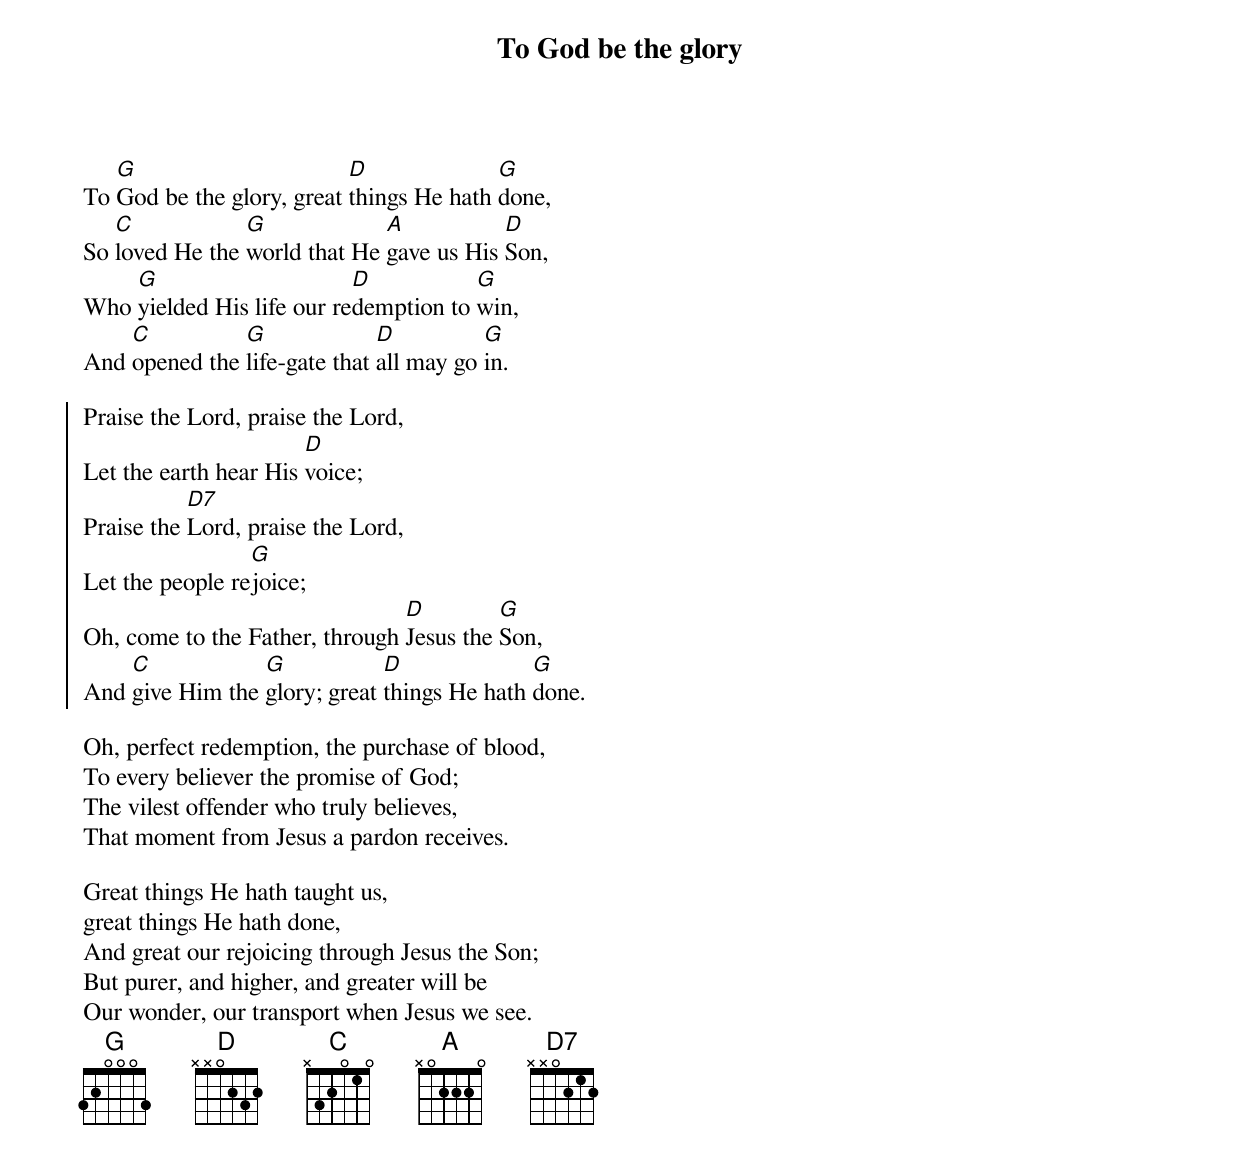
{title: To God be the glory}
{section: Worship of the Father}
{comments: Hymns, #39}

To [G]God be the glory, great [D]things He hath [G]done,
So [C]loved He the [G]world that He [A]gave us His [D]Son,
Who [G]yielded His life our re[D]demption to [G]win,
And [C]opened the [G]life-gate that [D]all may go [G]in.

{start_of_chorus}
Praise the Lord, praise the Lord,
Let the earth hear His [D]voice;
Praise the [D7]Lord, praise the Lord,
Let the people re[G]joice;
Oh, come to the Father, through [D]Jesus the [G]Son,
And [C]give Him the [G]glory; great [D]things He hath [G]done.
{end_of_chorus}

Oh, perfect redemption, the purchase of blood,
To every believer the promise of God;
The vilest offender who truly believes,
That moment from Jesus a pardon receives.

Great things He hath taught us,
great things He hath done,
And great our rejoicing through Jesus the Son;
But purer, and higher, and greater will be
Our wonder, our transport when Jesus we see.
